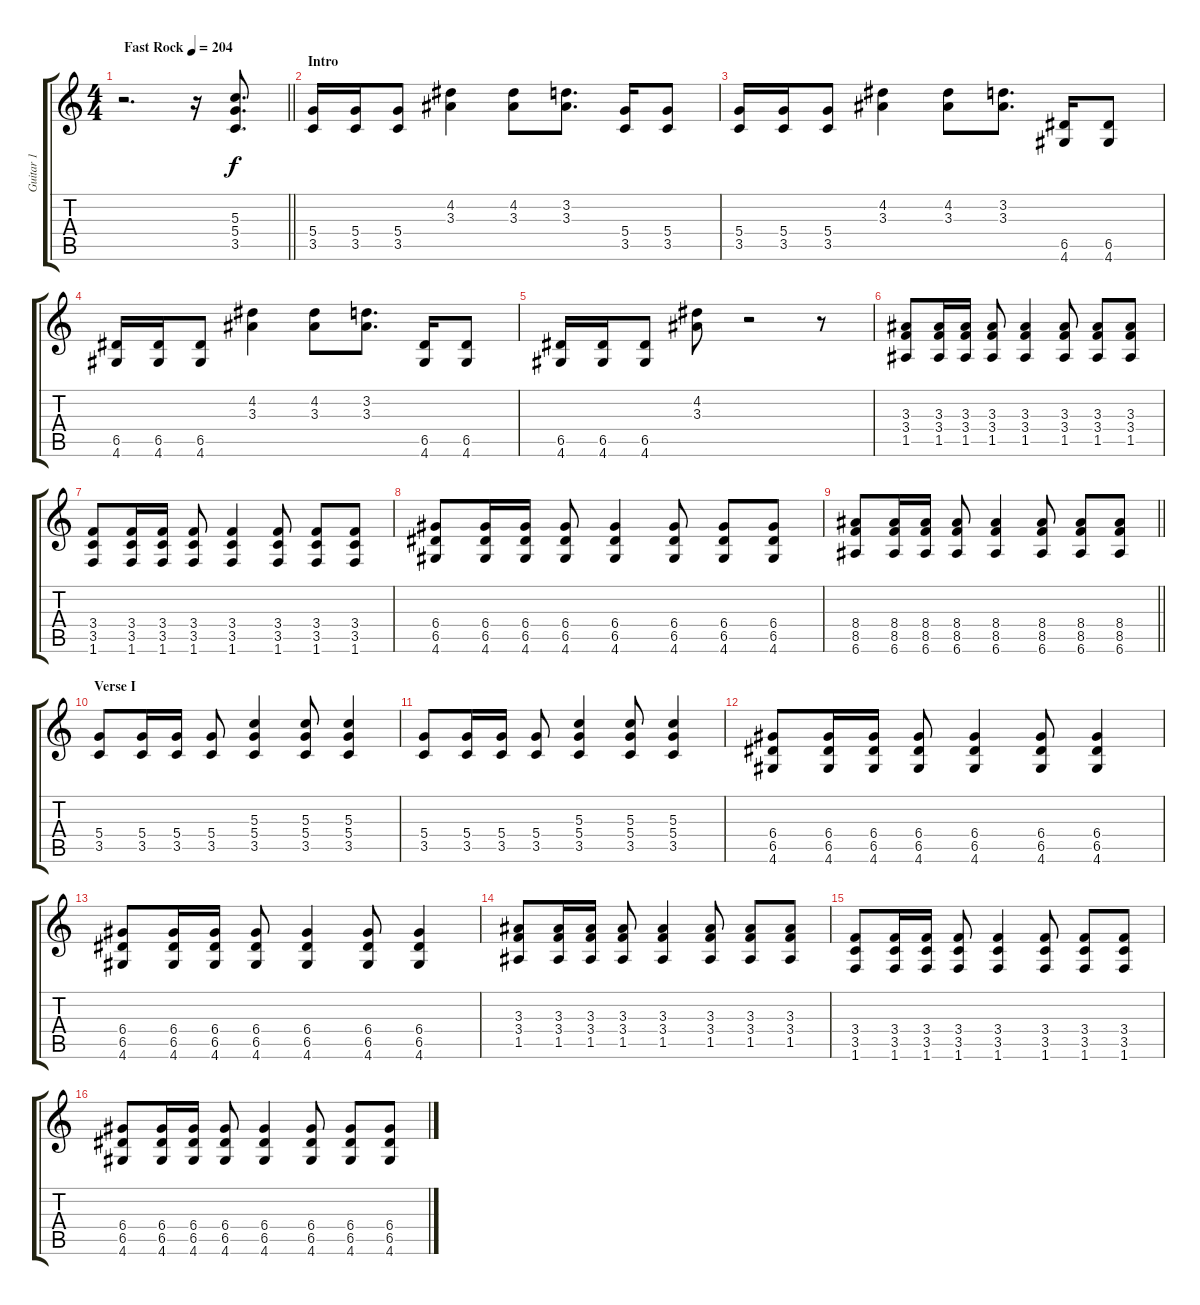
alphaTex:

\track ("Guitar 1" "Guitar 1") {instrument distortionguitar}
\staff {score tabs}
\tuning (E4 B3 G3 D3 A2 E2) {hide}
\ts (4 4)
\tempo (204 "Fast Rock")
\clef g2
\barLineRight lightlight
\ks c
r.2{d dy f instrument distortionguitar} r.16 (5.3 5.4 3.5).8{d} |
\section ("" "Intro")
(5.4 3.5).16 (5.4 3.5).16 (5.4 3.5).8 (4.2 3.3).4 (4.2 3.3).8 (3.2 3.3).8{d} (5.4 3.5).16 (5.4 3.5).8 |
(5.4 3.5).16 (5.4 3.5).16 (5.4 3.5).8 (4.2 3.3).4 (4.2 3.3).8 (3.2 3.3).8{d} (6.5 4.6).16 (6.5 4.6).8 |
(6.5 4.6).16 (6.5 4.6).16 (6.5 4.6).8 (4.2 3.3).4 (4.2 3.3).8 (3.2 3.3).8{d} (6.5 4.6).16 (6.5 4.6).8 |
(6.5 4.6).16 (6.5 4.6).16 (6.5 4.6).8 (4.2 3.3).8 r.2 r.8 |
(3.3 3.4 1.5).8 (3.3 3.4 1.5).16 (3.3 3.4 1.5).16 (3.3 3.4 1.5).8 (3.3 3.4 1.5).4 (3.3 3.4 1.5).8 (3.3 3.4 1.5).8 (3.3 3.4 1.5).8 |
(3.4 3.5 1.6).8 (3.4 3.5 1.6).16 (3.4 3.5 1.6).16 (3.4 3.5 1.6).8 (3.4 3.5 1.6).4 (3.4 3.5 1.6).8 (3.4 3.5 1.6).8 (3.4 3.5 1.6).8 |
(6.4 6.5 4.6).8 (6.4 6.5 4.6).16 (6.4 6.5 4.6).16 (6.4 6.5 4.6).8 (6.4 6.5 4.6).4 (6.4 6.5 4.6).8 (6.4 6.5 4.6).8 (6.4 6.5 4.6).8 |
\barLineRight lightlight
(8.4 8.5 6.6).8 (8.4 8.5 6.6).16 (8.4 8.5 6.6).16 (8.4 8.5 6.6).8 (8.4 8.5 6.6).4 (8.4 8.5 6.6).8 (8.4 8.5 6.6).8 (8.4 8.5 6.6).8 |
\section ("" "Verse I")
(5.4 3.5).8 (5.4 3.5).16 (5.4 3.5).16 (5.4 3.5).8 (5.3 5.4 3.5).4 (5.3 5.4 3.5).8 (5.3 5.4 3.5).4 |
(5.4 3.5).8 (5.4 3.5).16 (5.4 3.5).16 (5.4 3.5).8 (5.3 5.4 3.5).4 (5.3 5.4 3.5).8 (5.3 5.4 3.5).4 |
(6.4 6.5 4.6).8 (6.4 6.5 4.6).16 (6.4 6.5 4.6).16 (6.4 6.5 4.6).8 (6.4 6.5 4.6).4 (6.4 6.5 4.6).8 (6.4 6.5 4.6).4 |
(6.4 6.5 4.6).8 (6.4 6.5 4.6).16 (6.4 6.5 4.6).16 (6.4 6.5 4.6).8 (6.4 6.5 4.6).4 (6.4 6.5 4.6).8 (6.4 6.5 4.6).4 |
(3.3 3.4 1.5).8 (3.3 3.4 1.5).16 (3.3 3.4 1.5).16 (3.3 3.4 1.5).8 (3.3 3.4 1.5).4 (3.3 3.4 1.5).8 (3.3 3.4 1.5).8 (3.3 3.4 1.5).8 |
(3.4 3.5 1.6).8 (3.4 3.5 1.6).16 (3.4 3.5 1.6).16 (3.4 3.5 1.6).8 (3.4 3.5 1.6).4 (3.4 3.5 1.6).8 (3.4 3.5 1.6).8 (3.4 3.5 1.6).8 |
(6.4 6.5 4.6).8 (6.4 6.5 4.6).16 (6.4 6.5 4.6).16 (6.4 6.5 4.6).8 (6.4 6.5 4.6).4 (6.4 6.5 4.6).8 (6.4 6.5 4.6).8 (6.4 6.5 4.6).8
